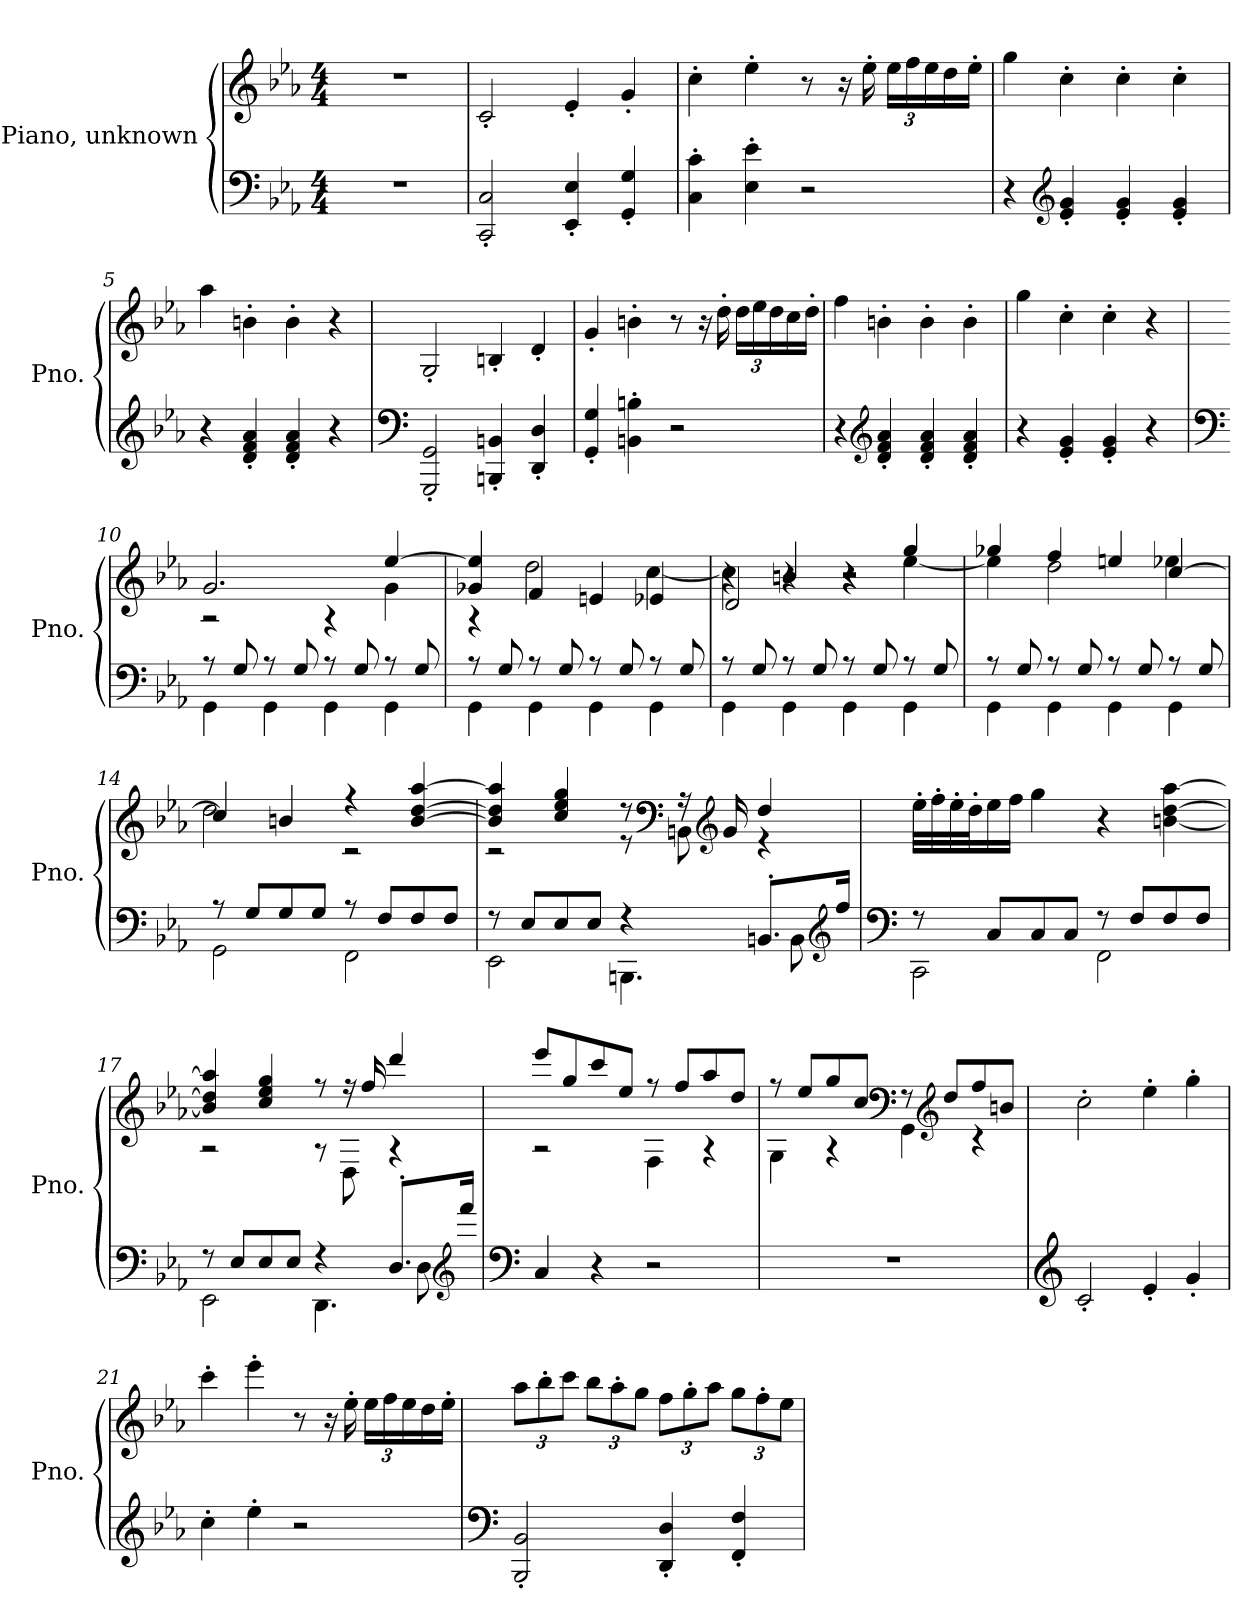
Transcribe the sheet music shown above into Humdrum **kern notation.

**kern	**kern
*part1	*part1
*staff2	*staff1
*I"Piano, unknown	*
*I'Pno.	*
*clefF4	*clefG2
*k[b-e-a-]	*k[b-e-a-]
*M4/4	*M4/4
*MM120	*MM120
=1	=1
1r	1r
=2	=2
2CC/' 2C/'	2c'/
4EE-/' 4E-/'	4e-'/
4GG/' 4G/'	4g'/
=3	=3
4C\' 4c\'	4cc'\
4E-\' 4e-\'	4ee-'\
2r	8r
.	16r
.	16ee-'\
*	*Xbrackettup
.	24ee-\LL
.	24ff\
.	24ee-\
.	16dd\
.	16ee-'\JJ
=4	=4
4r	4gg\
*clefG2	*
4e-/' 4g/'	4cc'\
4e-/' 4g/'	4cc'\
4e-/' 4g/'	4cc'\
=5	=5
4r	4aa-\
4d/' 4f/' 4a-/'	4bn'\
4d/' 4f/' 4a-/'	4b'\
4r	4r
=6	=6
*clefF4	*
2GGG/' 2GG/'	2G'/
4BBBn/' 4BBn/'	4Bn'/
4DD/' 4D/'	4d'/
!!LO:LB:g=z
=7	=7
4GG/' 4G/'	4g'/
4BBn\' 4Bn\'	4bn'\
2r	8r
.	16r
.	16dd'\
.	24dd\LL
.	24ee-\
.	24dd\
.	16cc\
.	16dd'\JJ
=8	=8
4r	4ff\
*clefG2	*
4d/' 4f/' 4a-/'	4bn'\
4d/' 4f/' 4a-/'	4b'\
4d/' 4f/' 4a-/'	4b'\
=9	=9
4r	4gg\
4e-/' 4g/'	4cc'\
4e-/' 4g/'	4cc'\
4r	4r
=10	=10
*clefF4	*
*^	*^
8r	4GG\	2.g/	2r
8G/	.	.	.
8r	4GG\	.	.
8G/	.	.	.
8r	4GG\	.	4r
8G/	.	.	.
8r	4GG\	[4ee-/	4g\
8G/	.	.	.
!!LO:LB:g=z	!!
=11	=11	=11	=11
8r	4GG\	4g-X/ 4ee-/]	4r
8G/	.	.	.
8r	4GG\	4f/	2dd\
8G/	.	.	.
8r	4GG\	4en/	.
8G/	.	.	.
8r	4GG\	4e-X/	[4cc\
8G/	.	.	.
=12	=12	=12	=12
*	*	*	*^
8r	4GG\	4r	4cc\]	2d/
8G/	.	.	.	.
8r	4GG\	4bn/	4r	.
8G/	.	.	.	.
8r	4GG\	4r	4r	2r
8G/	.	.	.	.
8r	4GG\	4gg/	[4ee-\	.
8G/	.	.	.	.
*	*	*	*v	*v
=13	=13	=13	=13
8r	4GG\	4gg-X/	4ee-\]
8G/	.	.	.
8r	4GG\	4ff/	2dd\
8G/	.	.	.
8r	4GG\	4een/	.
8G/	.	.	.
8r	4GG\	[4cc/	4ee-X\
8G/	.	.	.
=14	=14	=14	=14
8r	2GG\	4cc/]	2dd\
8G/L	.	.	.
8G/	.	4bn/	.
8G/J	.	.	.
8r	2FF\	4r	2r
8F/L	.	.	.
8F/	.	[4b/ [4dd/ [4aa-/	.
8F/J	.	.	.
!!LO:LB:g=z	!!
=15	=15	=15	=15
8r	2EE-\	4b/] 4dd/] 4aa-/]	2r
8E-/L	.	.	.
8E-/	.	4cc/ 4ee-/ 4gg/	.
8E-/J	.	.	.
4r	4.BBBn\	8r	8r
*	*	*clefF4	*
.	.	16r	8BBn\
*	*	*clefG2	*
.	.	16g/	.
8.BBn'/L	.	4dd/	4r
.	8BB\	.	.
*clefG2	*	*	*
16ff/Jk	.	.	.
*	*	*v	*v
=16	=16	=16
*clefF4	*	*
8r	2CC\	32ee-'\LLL
.	.	32ff'\
.	.	32ee-'\
.	.	32dd'\J
8C/L	.	16ee-\
.	.	16ff\JJ
8C/	.	4gg\
8C/J	.	.
8r	2FF\	4r
8F/L	.	.
8F/	.	[4bn\ [4dd\ [4aa-\
8F/J	.	.
=17	=17	=17
*	*	*^
8r	2EE-\	4b/] 4dd/] 4aa-/]	2r
8E-/L	.	.	.
8E-/	.	4cc/ 4ee-/ 4gg/	.
8E-/J	.	.	.
4r	4.DD\	8r	8r
.	.	16r	8D\
.	.	16ff/	.
8.D'/L	.	4ddd/	4r
.	8D\	.	.
*clefG2	*	*	*
16fff/Jk	.	.	.
*v	*v	*	*
!!LO:LB:g=z	!!
=18	=18	=18
*clefF4	*	*
4C/	8eee-/L	2r
.	8gg/	.
4r	8ccc/	.
.	8ee-/J	.
2r	8r	4F\
.	8ff/L	.
.	8aa-/	4r
.	8dd/J	.
=19	=19	=19
1r	8r	4G\
.	8ee-/L	.
.	8gg/	4r
.	8cc/J	.
*	*clefF4	*
.	8r	4GG\
*	*clefG2	*
.	8dd/L	.
.	8ff/	4r
.	8bn/J	.
*	*v	*v
=20	=20
*clefG2	*
2c'/	2cc'\
4e-'/	4ee-'\
4g'/	4gg'\
=21	=21
4cc'\	4ccc'\
4ee-'\	4eee-'\
2r	8r
.	16r
.	16ee-'\
.	24ee-\LL
.	24ff\
.	24ee-\
.	16dd\
.	16ee-'\JJ
!!LO:LB:g=z
=22	=22
*clefF4	*
2BBB-/' 2BB-/'	12aa-\L
.	12bb-'\
.	12ccc\J
.	12bb-\L
.	12aa-'\
.	12gg\J
4DD/' 4D/'	12ff\L
.	12gg'\
.	12aa-\J
4FF/' 4F/'	12gg\L
.	12ff'\
.	12ee-\J
=	=
*-	*-
